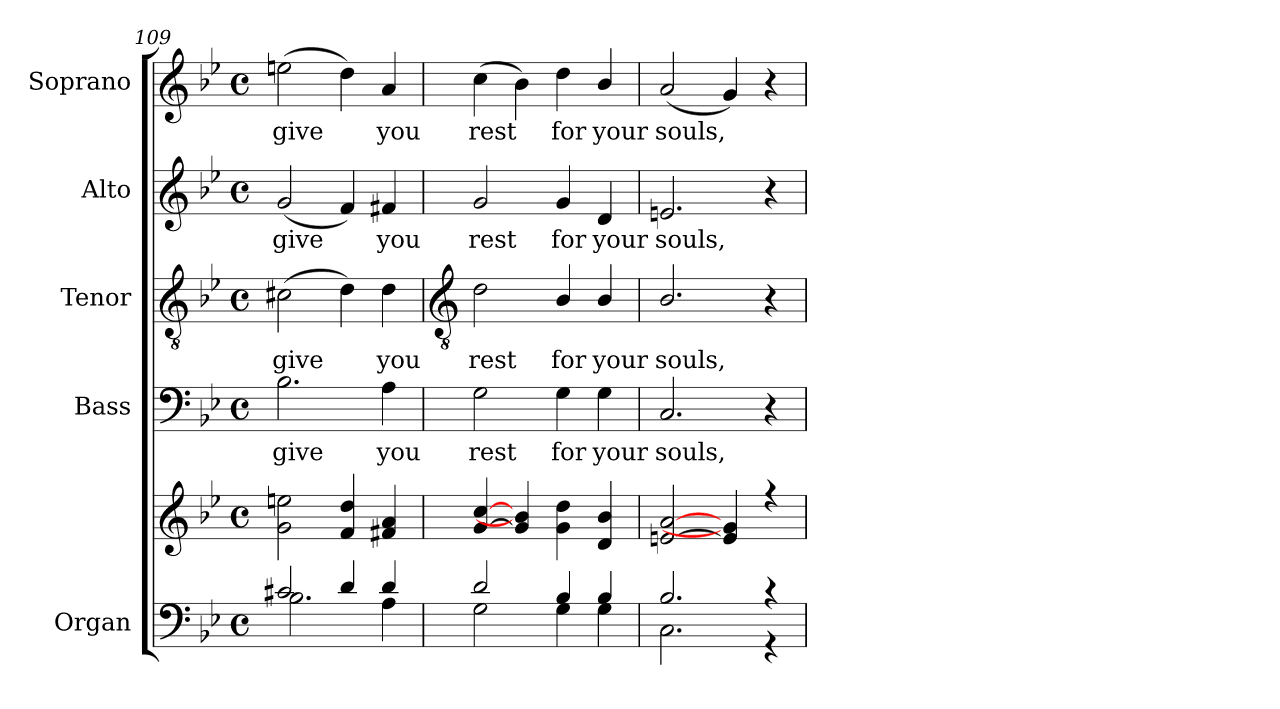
**kern	**kern	**kern	**text	**kern	**text	**kern	**text	**kern	**text
*part5	*part5	*part4	*part4	*part3	*part3	*part2	*part2	*part1	*part1
*staff6	*staff5	*staff4	*staff4	*staff3	*staff3	*staff2	*staff2	*staff1	*staff1
*I"Organ	*	*I"Bass	*	*I"Tenor	*	*I"Alto	*	*I"Soprano	*
*	*	*I'B	*	*I'T	*	*I'A	*	*I'S	*
*clefF4	*clefG2	*clefF4	*	*clefGv2	*	*clefG2	*	*clefG2	*
*k[b-e-]	*k[b-e-]	*k[b-e-]	*	*k[b-e-]	*	*k[b-e-]	*	*k[b-e-]	*
*B-:	*B-:	*B-:	*	*B-:	*	*B-:	*	*B-:	*
*M4/4	*M4/4	*M4/4	*	*M4/4	*	*M4/4	*	*M4/4	*
*met(c)	*met(c)	*met(c)	*	*met(c)	*	*met(c)	*	*met(c)	*
=109	=109	=109	=109	=109	=109	=109	=109	=109	=109
*^	*^	*	*	*	*	*	*	*	*
!	!	!	!	!	!LO:LY:b	!	!LO:LY:b	!	!LO:LY:b	!	!LO:LY:b
2c#X/	2.B-\	2g\ 2een\	1ryy	2.B-	give	(>2c#X	give	(<2g	give	(>2een	give
4d/	.	4f 4dd	.	.	.	4d)	.	4f)	.	4dd)	.
!	!	!	!	!	!LO:LY:b	!	!LO:LY:b	!	!LO:LY:b	!	!LO:LY:b
4d/	4A\	4f#X 4a	.	4A	you	4d	you	4f#X	you	4a	you
!!LO:LB:g=z
=110	=110	=110	=110	=110	=110	=110	=110	=110	=110	=110	=110
*	*	*	*	*	*	*clefGv2	*	*	*	*	*
!	!	!	!	!	!LO:LY:b	!	!LO:LY:b	!	!LO:LY:b	!	!LO:LY:b
2d/	2G\	[4g/ [4cc/	1ryy	2G	rest	2d	rest	2g	rest	(>4cc	rest
.	.	4g/] 4b-/]	.	.	.	.	.	.	.	4b-)	.
!	!	!	!	!	!LO:LY:b	!	!LO:LY:b	!	!LO:LY:b	!	!LO:LY:b
4B-/	4G\	4g\ 4dd\	.	4G\	for	4B-/	for	4g	for	4dd	for
!	!	!	!	!	!LO:LY:b	!	!LO:LY:b	!	!LO:LY:b	!	!LO:LY:b
4B-/	4G\	4d/ 4b-/	.	4G\	your	4B-/	your	4d/	your	4b-/	your
=111	=111	=111	=111	=111	=111	=111	=111	=111	=111	=111	=111
!	!	!	!	!	!LO:LY:b	!	!LO:LY:b	!	!LO:LY:b	!	!LO:LY:b
2.B-/	2.C\	[2en/ [2a/	1ryy	2.C/	souls,	2.B-/	souls,	2.en	souls,	(<2a	souls,
.	.	4e/] 4g/]	.	.	.	.	.	.	.	4g)	.
4r	4r	4r	.	4r	.	4r	.	4r	.	4r	.
*v	*v	*	*	*	*	*	*	*	*	*	*
*	*v	*v	*	*	*	*	*	*	*	*
=	=	=	=	=	=	=	=	=	=
*-	*-	*-	*-	*-	*-	*-	*-	*-	*-
